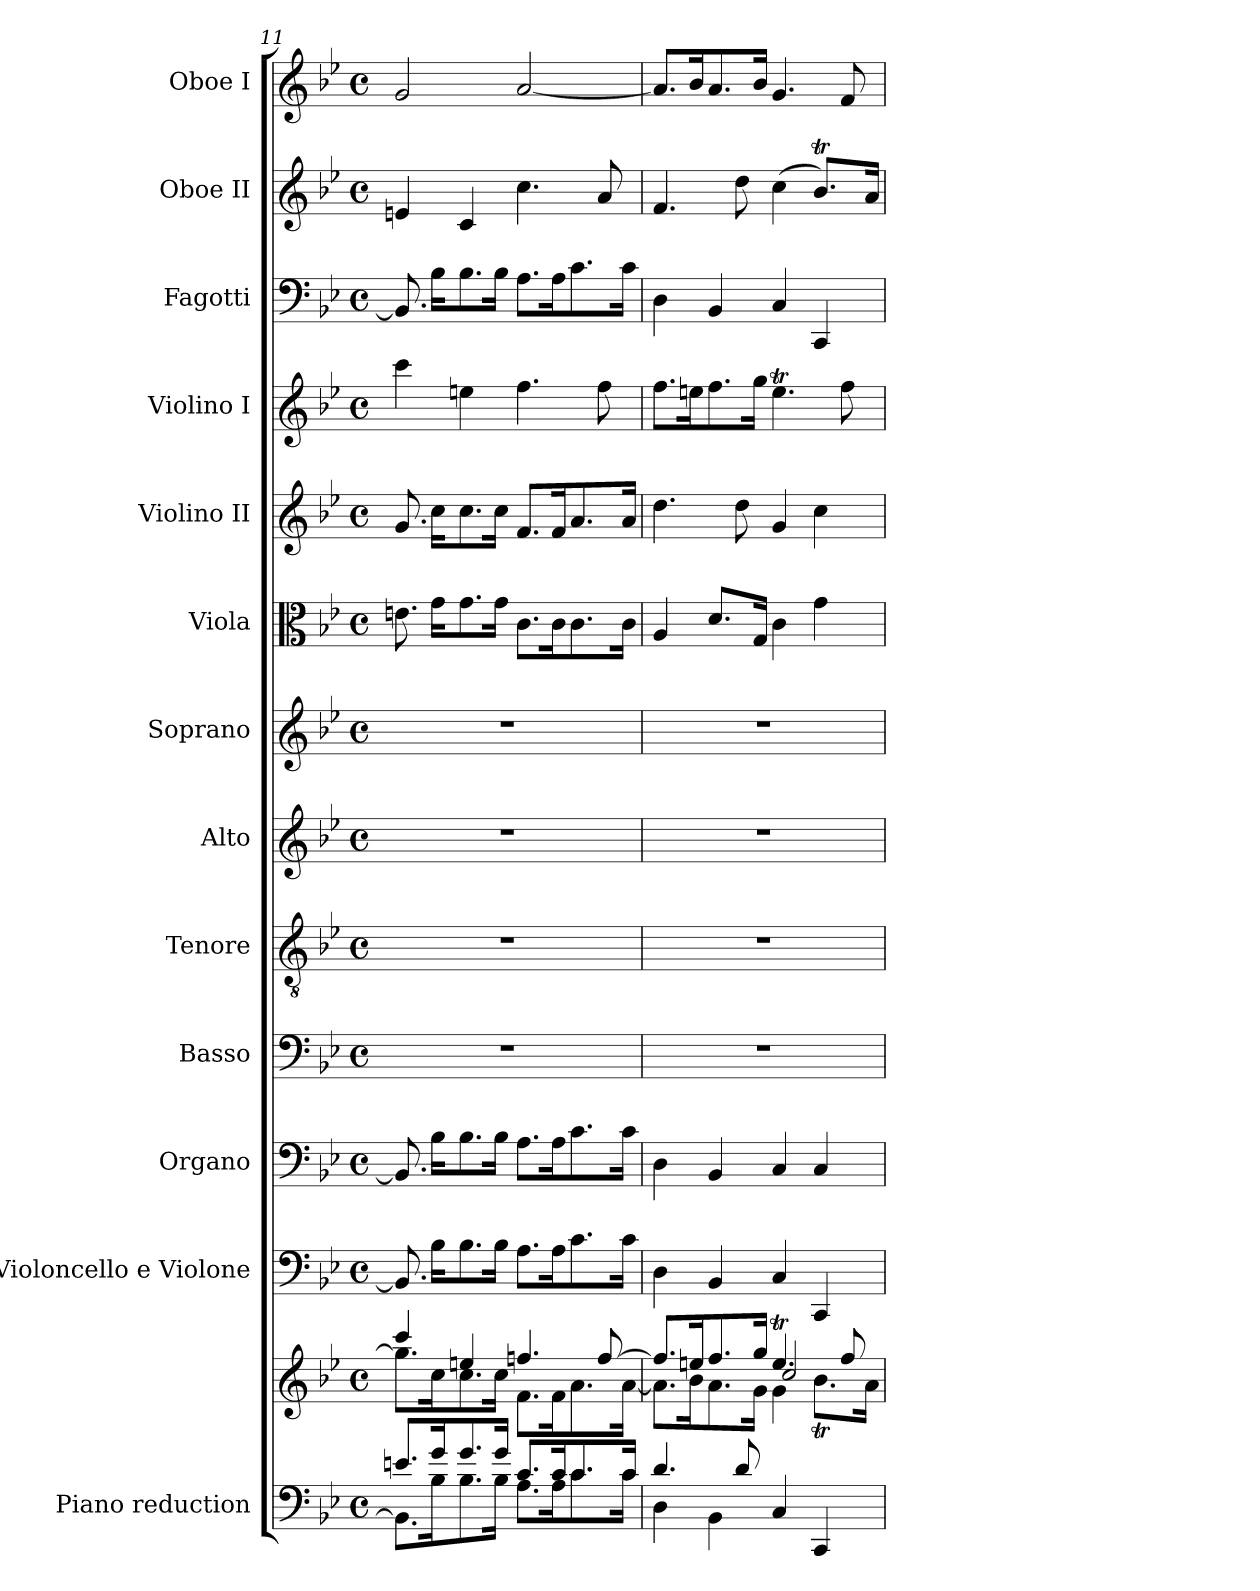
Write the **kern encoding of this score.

**kern	**kern	**kern	**kern	**kern	**kern	**kern	**kern	**kern	**kern	**kern	**kern	**kern	**kern
*part13	*part13	*part12	*part11	*part10	*part9	*part8	*part7	*part6	*part5	*part4	*part3	*part2	*part1
*staff14	*staff13	*staff12	*staff11	*staff10	*staff9	*staff8	*staff7	*staff6	*staff5	*staff4	*staff3	*staff2	*staff1
*I"Piano reduction	*	*I"Violoncello  e Violone	*I"Organo	*I"Basso	*I"Tenore	*I"Alto	*I"Soprano	*I"Viola	*I"Violino II	*I"Violino I	*I"Fagotti	*I"Oboe II	*I"Oboe I
*I'Pno	*	*	*	*	*	*	*	*	*	*	*	*I'Ob	*I'Ob
*clefF4	*clefG2	*clefF4	*clefF4	*clefF4	*clefGv2	*clefG2	*clefG2	*clefC3	*clefG2	*clefG2	*clefF4	*clefG2	*clefG2
*k[b-e-]	*k[b-e-]	*k[b-e-]	*k[b-e-]	*k[b-e-]	*k[b-e-]	*k[b-e-]	*k[b-e-]	*k[b-e-]	*k[b-e-]	*k[b-e-]	*k[b-e-]	*k[b-e-]	*k[b-e-]
*M4/4	*M4/4	*M4/4	*M4/4	*M4/4	*M4/4	*M4/4	*M4/4	*M4/4	*M4/4	*M4/4	*M4/4	*M4/4	*M4/4
*met(c)	*met(c)	*met(c)	*met(c)	*met(c)	*met(c)	*met(c)	*met(c)	*met(c)	*met(c)	*met(c)	*met(c)	*met(c)	*met(c)
=11	=11	=11	=11	=11	=11	=11	=11	=11	=11	=11	=11	=11	=11
*^	*^	*	*	*	*	*	*	*	*	*	*	*	*
8.en/L	8.BB-\L]	4ccc/	8.gg\L]	8.BB-/]	8.BB-/]	1r	1r	1r	1r	8.en\	8.g/	4ccc\	8.BB-/]	4en/	2g/
16g/K	16B-\K	.	16cc\K	16B-\KL	16B-\KL	.	.	.	.	16g\KL	16cc\KL	.	16B-\KL	.	.
8.g/	8.B-\	4een/	8.cc\	8.B-\	8.B-\	.	.	.	.	8.g\	8.cc\	4een\	8.B-\	4c/	.
16g/Jk	16B-\Jk	.	16cc\Jk	16B-\Jk	16B-\Jk	.	.	.	.	16g\Jk	16cc\Jk	.	16B-\Jk	.	.
8.c/L	8.A\L	4.ffn/	8.f\L	8.A\L	8.A\L	.	.	.	.	8.c\L	8.f/L	4.ff\	8.A\L	4.cc\	[2a/
16c/K	16A\K	.	16f\K	16A\K	16A\K	.	.	.	.	16c\K	16f/K	.	16A\K	.	.
8.c/	8.c\	.	8.a\	8.c\	8.c\	.	.	.	.	8.c\	8.a/	.	8.c\	.	.
.	.	[8ff/	.	.	.	.	.	.	.	.	.	8ff\	.	8a/	.
16c/Jk	16c\Jk	.	[16a\Jk	16c\Jk	16c\Jk	.	.	.	.	16c\Jk	16a/Jk	.	16c\Jk	.	.
=12	=12	=12	=12	=12	=12	=12	=12	=12	=12	=12	=12	=12	=12	=12	=12
*	*	*	*^	*	*	*	*	*	*	*	*	*	*	*	*
4.d/	4D\	8.ff/L]	8.a\L]	2ryy	4D\	4D\	1r	1r	1r	1r	4A/	4.dd\	8.ff\L	4D\	4.f/	8.a/L]
.	.	16een/K	16b-\K	.	.	.	.	.	.	.	.	.	16een\K	.	.	16b-/K
.	4BB-\	8.ff/	8.a\	.	4BB-/	4BB-/	.	.	.	.	8.d/L	.	8.ff\	4BB-/	.	8.a/
8d/	.	.	.	.	.	.	.	.	.	.	.	8dd\	.	.	8dd\	.
.	.	16gg/Jk	16g\Jk	.	.	.	.	.	.	.	16G/Jk	.	16gg\Jk	.	.	16b-/Jk
2ryy	4C/	4.eet/	4g\	2cc/	4C/	4C/	.	.	.	.	4c\	4g/	4.eet\	4C/	(>4cc\	4.g/
.	4CC/	.	8.b-T\L	.	4CC/	4C/	.	.	.	.	4g\	4cc\	.	4CC/	8.b-T/L)	.
.	.	8ff/	.	.	.	.	.	.	.	.	.	.	8ff\	.	.	8f/
.	.	.	16a\Jk	.	.	.	.	.	.	.	.	.	.	.	16a/Jk	.
*v	*v	*	*	*	*	*	*	*	*	*	*	*	*	*	*	*
*	*v	*v	*v	*	*	*	*	*	*	*	*	*	*	*	*
=	=	=	=	=	=	=	=	=	=	=	=	=	=
*-	*-	*-	*-	*-	*-	*-	*-	*-	*-	*-	*-	*-	*-
